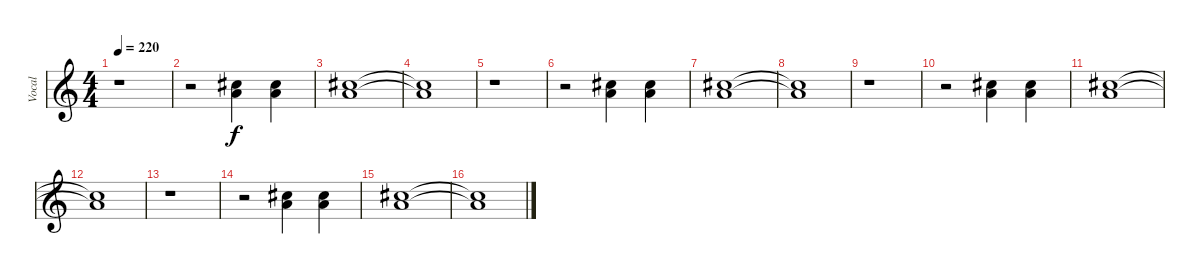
\track ("Vocal" "Vocal") {instrument lead2sawtooth}
\staff {score}
\tuning (E4 B3 G3 D3 A2 E2) {hide}
\ts (4 4)
\tempo 220
\clef g2
\ks c
r.1{dy f} |
r.2 (9.1 10.2).4 (9.1 10.2).4 |
(9.1 10.2).1 |
(9.1{t} 10.2{t}).1 |
r.1 |
r.2 (9.1 10.2).4 (9.1 10.2).4 |
(9.1 10.2).1 |
(9.1{t} 10.2{t}).1 |
r.1 |
r.2 (9.1 10.2).4 (9.1 10.2).4 |
(9.1 10.2).1 |
(9.1{t} 10.2{t}).1 |
r.1 |
r.2 (9.1 10.2).4 (9.1 10.2).4 |
(9.1 10.2).1 |
(9.1{t} 10.2{t}).1
